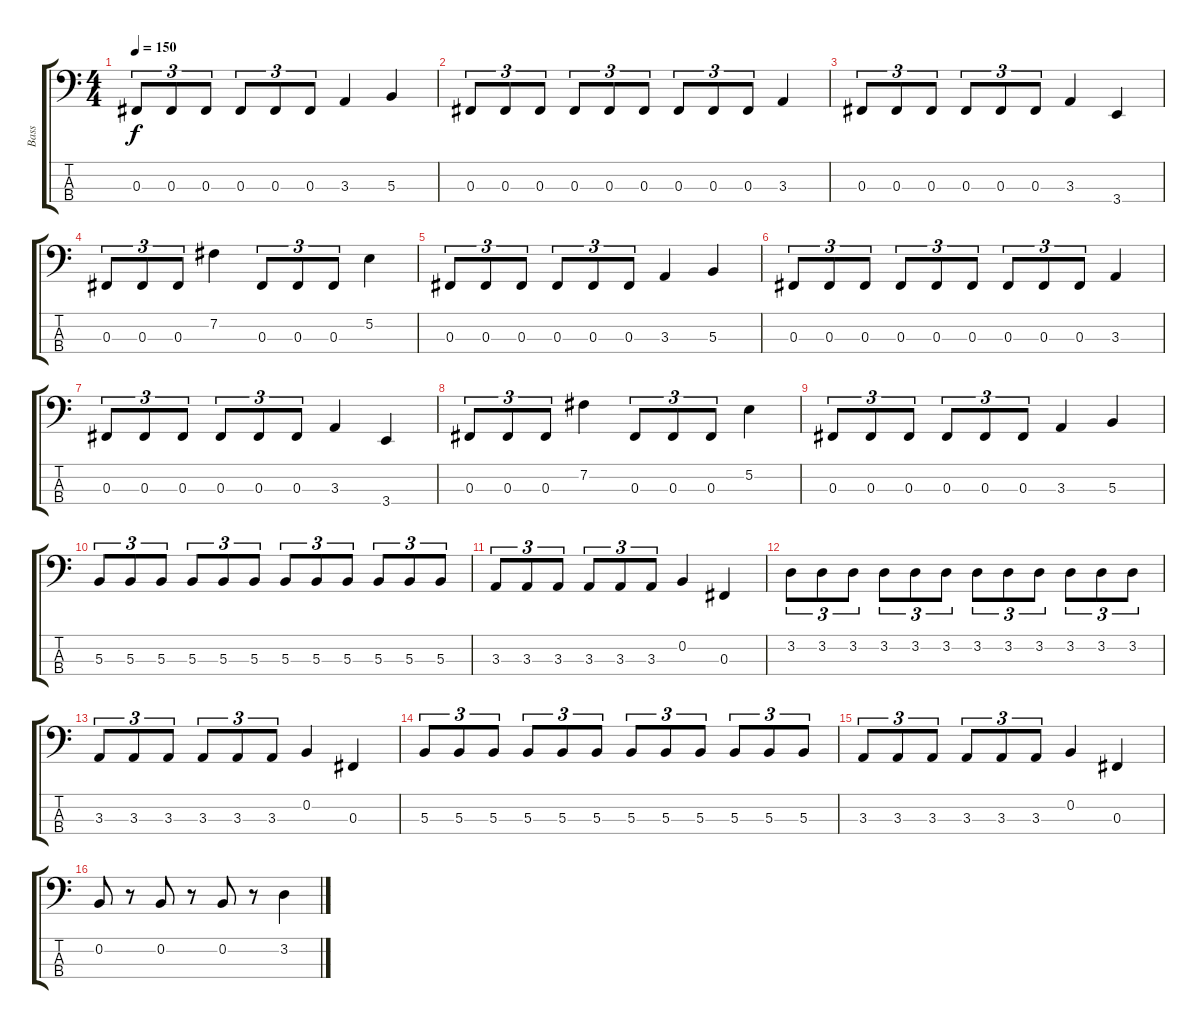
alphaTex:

\track ("Bass" "Bass") {instrument electricbasspick}
\staff {score tabs}
\tuning (E2 B1 Gb1 Db1) {hide}
\ts (4 4)
\tempo 150
\clef f4
\ks c
0.3.8{tu (3 2) dy f} 0.3.8{tu (3 2)} 0.3.8{tu (3 2)} 0.3.8{tu (3 2)} 0.3.8{tu (3 2)} 0.3.8{tu (3 2)} 3.3.4 5.3.4 |
0.3.8{tu (3 2)} 0.3.8{tu (3 2)} 0.3.8{tu (3 2)} 0.3.8{tu (3 2)} 0.3.8{tu (3 2)} 0.3.8{tu (3 2)} 0.3.8{tu (3 2)} 0.3.8{tu (3 2)} 0.3.8{tu (3 2)} 3.3.4 |
0.3.8{tu (3 2)} 0.3.8{tu (3 2)} 0.3.8{tu (3 2)} 0.3.8{tu (3 2)} 0.3.8{tu (3 2)} 0.3.8{tu (3 2)} 3.3.4 3.4.4 |
0.3.8{tu (3 2)} 0.3.8{tu (3 2)} 0.3.8{tu (3 2)} 7.2.4 0.3.8{tu (3 2)} 0.3.8{tu (3 2)} 0.3.8{tu (3 2)} 5.2.4 |
0.3.8{tu (3 2)} 0.3.8{tu (3 2)} 0.3.8{tu (3 2)} 0.3.8{tu (3 2)} 0.3.8{tu (3 2)} 0.3.8{tu (3 2)} 3.3.4 5.3.4 |
0.3.8{tu (3 2)} 0.3.8{tu (3 2)} 0.3.8{tu (3 2)} 0.3.8{tu (3 2)} 0.3.8{tu (3 2)} 0.3.8{tu (3 2)} 0.3.8{tu (3 2)} 0.3.8{tu (3 2)} 0.3.8{tu (3 2)} 3.3.4 |
0.3.8{tu (3 2)} 0.3.8{tu (3 2)} 0.3.8{tu (3 2)} 0.3.8{tu (3 2)} 0.3.8{tu (3 2)} 0.3.8{tu (3 2)} 3.3.4 3.4.4 |
0.3.8{tu (3 2)} 0.3.8{tu (3 2)} 0.3.8{tu (3 2)} 7.2.4 0.3.8{tu (3 2)} 0.3.8{tu (3 2)} 0.3.8{tu (3 2)} 5.2.4 |
0.3.8{tu (3 2)} 0.3.8{tu (3 2)} 0.3.8{tu (3 2)} 0.3.8{tu (3 2)} 0.3.8{tu (3 2)} 0.3.8{tu (3 2)} 3.3.4 5.3.4 |
5.3.8{tu (3 2)} 5.3.8{tu (3 2)} 5.3.8{tu (3 2)} 5.3.8{tu (3 2)} 5.3.8{tu (3 2)} 5.3.8{tu (3 2)} 5.3.8{tu (3 2)} 5.3.8{tu (3 2)} 5.3.8{tu (3 2)} 5.3.8{tu (3 2)} 5.3.8{tu (3 2)} 5.3.8{tu (3 2)} |
3.3.8{tu (3 2)} 3.3.8{tu (3 2)} 3.3.8{tu (3 2)} 3.3.8{tu (3 2)} 3.3.8{tu (3 2)} 3.3.8{tu (3 2)} 0.2.4 0.3.4 |
3.2.8{tu (3 2)} 3.2.8{tu (3 2)} 3.2.8{tu (3 2)} 3.2.8{tu (3 2)} 3.2.8{tu (3 2)} 3.2.8{tu (3 2)} 3.2.8{tu (3 2)} 3.2.8{tu (3 2)} 3.2.8{tu (3 2)} 3.2.8{tu (3 2)} 3.2.8{tu (3 2)} 3.2.8{tu (3 2)} |
3.3.8{tu (3 2)} 3.3.8{tu (3 2)} 3.3.8{tu (3 2)} 3.3.8{tu (3 2)} 3.3.8{tu (3 2)} 3.3.8{tu (3 2)} 0.2.4 0.3.4 |
5.3.8{tu (3 2)} 5.3.8{tu (3 2)} 5.3.8{tu (3 2)} 5.3.8{tu (3 2)} 5.3.8{tu (3 2)} 5.3.8{tu (3 2)} 5.3.8{tu (3 2)} 5.3.8{tu (3 2)} 5.3.8{tu (3 2)} 5.3.8{tu (3 2)} 5.3.8{tu (3 2)} 5.3.8{tu (3 2)} |
3.3.8{tu (3 2)} 3.3.8{tu (3 2)} 3.3.8{tu (3 2)} 3.3.8{tu (3 2)} 3.3.8{tu (3 2)} 3.3.8{tu (3 2)} 0.2.4 0.3.4 |
0.2.8 r.8 0.2.8 r.8 0.2.8 r.8 3.2.4
